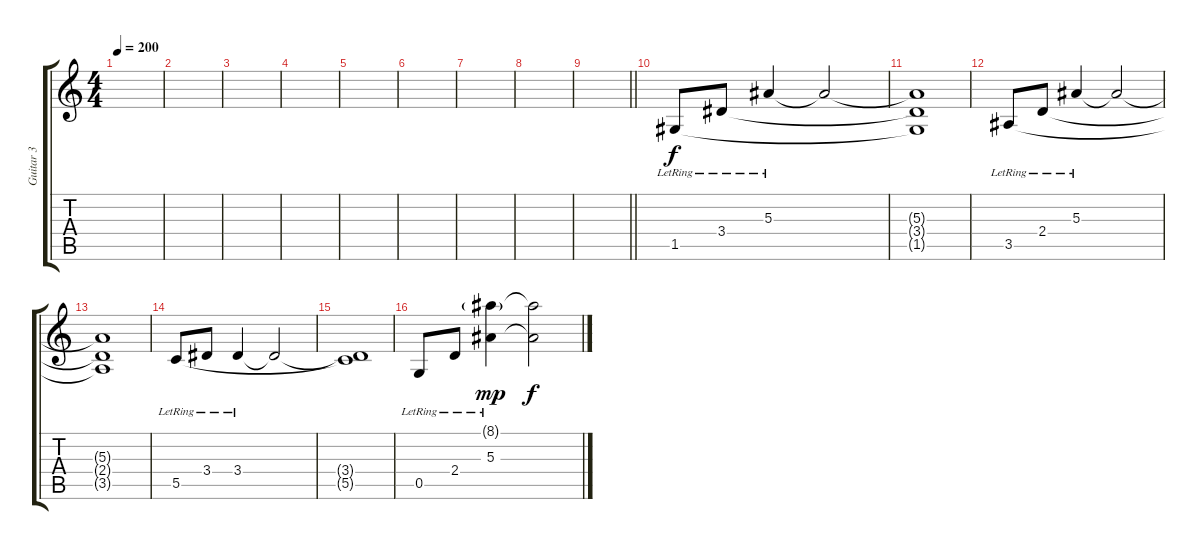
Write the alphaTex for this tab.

\track ("Guitar 3" "Guitar 3") {instrument distortionguitar}
\staff {score tabs}
\tuning (D4 A3 F3 C3 G2 C2) {hide}
\ts (4 4)
\tempo 200
\clef g2
\ks c
|
|
|
|
|
|
|
|
\barLineRight lightlight
|
1.5{lr}.8{volume 16 instrument electricguitarclean} 3.4{lr}.8 5.3{lr}.4 5.3{t}.2 |
(5.3{t} 3.4{t} 1.5{t}).1 |
3.5{lr}.8 2.4{lr}.8 5.3{lr}.4 5.3{t}.2 |
(5.3{t} 2.4{t} 3.5{t}).1 |
5.5{lr}.8 3.4{lr}.8 3.4{lr}.4 3.4{t}.2 |
(3.4{t} 5.5{t}).1 |
0.5{lr}.8 2.4{lr}.8 (8.1{g} 5.3{lr}).4{dy mp} (8.1{t} 5.3{t}).2{dy f}
